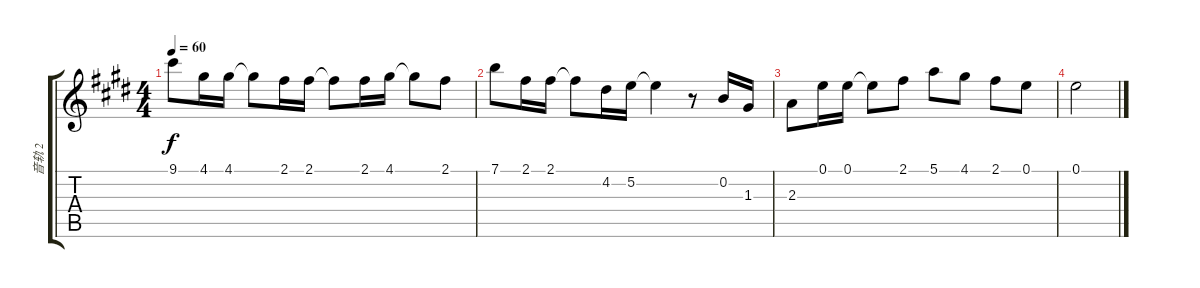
\track ("音轨 2" "音轨 2") {instrument acousticguitarsteel}
\staff {score tabs}
\tuning (E4 B3 G3 D3 A2 E2) {hide}
\ts (4 4)
\tempo 60
\clef g2
\ks e
9.1.8{dy f} 4.1.16 4.1.16 4.1{t}.8 2.1.16 2.1.16 2.1{t}.8 2.1.16 4.1.16 4.1{t}.8 2.1.8 |
7.1.8 2.1.16 2.1.16 2.1{t}.8 4.2.16 5.2.16 5.2{t}.4 r.8 0.2.16 1.3.16 |
2.3.8 0.1.16 0.1.16 0.1{t}.8 2.1.8 5.1.8 4.1.8 2.1.8 0.1.8 |
0.1.2
